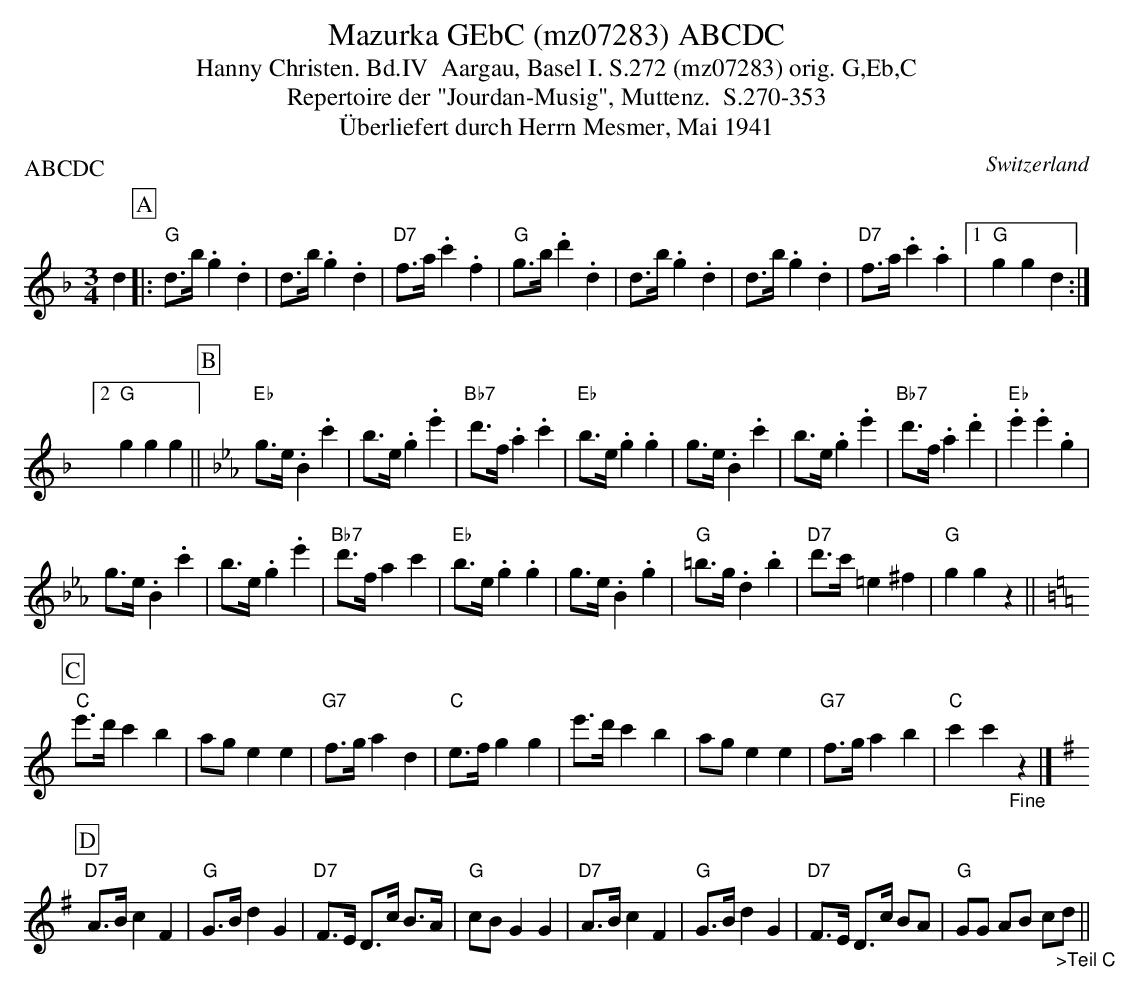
X:1
T:Mazurka GEbC (mz07283) ABCDC
T:Hanny Christen. Bd.IV  Aargau, Basel I. S.272 (mz07283) orig. G,Eb,C
T: Repertoire der "Jourdan-Musig", Muttenz.  S.270-353
T:Überliefert durch Herrn Mesmer, Mai 1941
P:ABCDC
M:3/4
L:1/8
O:Switzerland
K:F major
d2 [P:A] |: "G"d>b .g2.d2 | d>b .g2.d2 | "D7"f>a.c'2.f2 | "G"g>b.d'2.d2 | d>b .g2.d2 | d>b .g2.d2 | "D7"f>a.c'2.a2 |1 "G"g2g2d2 :|2
"G"g2g2g2 || [P:B] [K:Eb] "Eb"g>e .B2.c'2 |  b>e .g2.e'2 | "Bb7"d'>f .a2.c'2 |  "Eb"b>e.g2.g2 | g>e .B2.c'2 |  b>e .g2.e'2 |"Bb7" d'>f .a2.d'2 | "Eb".e'2.e'2.g2 |
g>e.B2.c'2 | b>e .g2.e'2 | "Bb7"d'>f a2c'2 | "Eb"b>e.g2.g2 | g>e.B2.g2 | "G"=b>g .d2.b2 | "D7"d'>c' =e2^f2 | "G"g2g2z2 || [P:C] [K:C]
"C"e'>d'c'2b2 | age2e2 | "G7"f>ga2d2 | "C"e>fg2g2 | e'>d'c'2b2 | age2e2 | "G7"f>ga2 b2 | "C"c'2c'2"_Fine"z2 |] [P:D] [K:G]
"D7"A>B c2F2 | "G"G>Bd2G2 | "D7"F>E D>c B>A | "G"cBG2G2 | "D7"A>B c2F2 | "G"G>B d2G2 | "D7"F>E D>c BA | "G"GG AB c"_>Teil C"d ||
